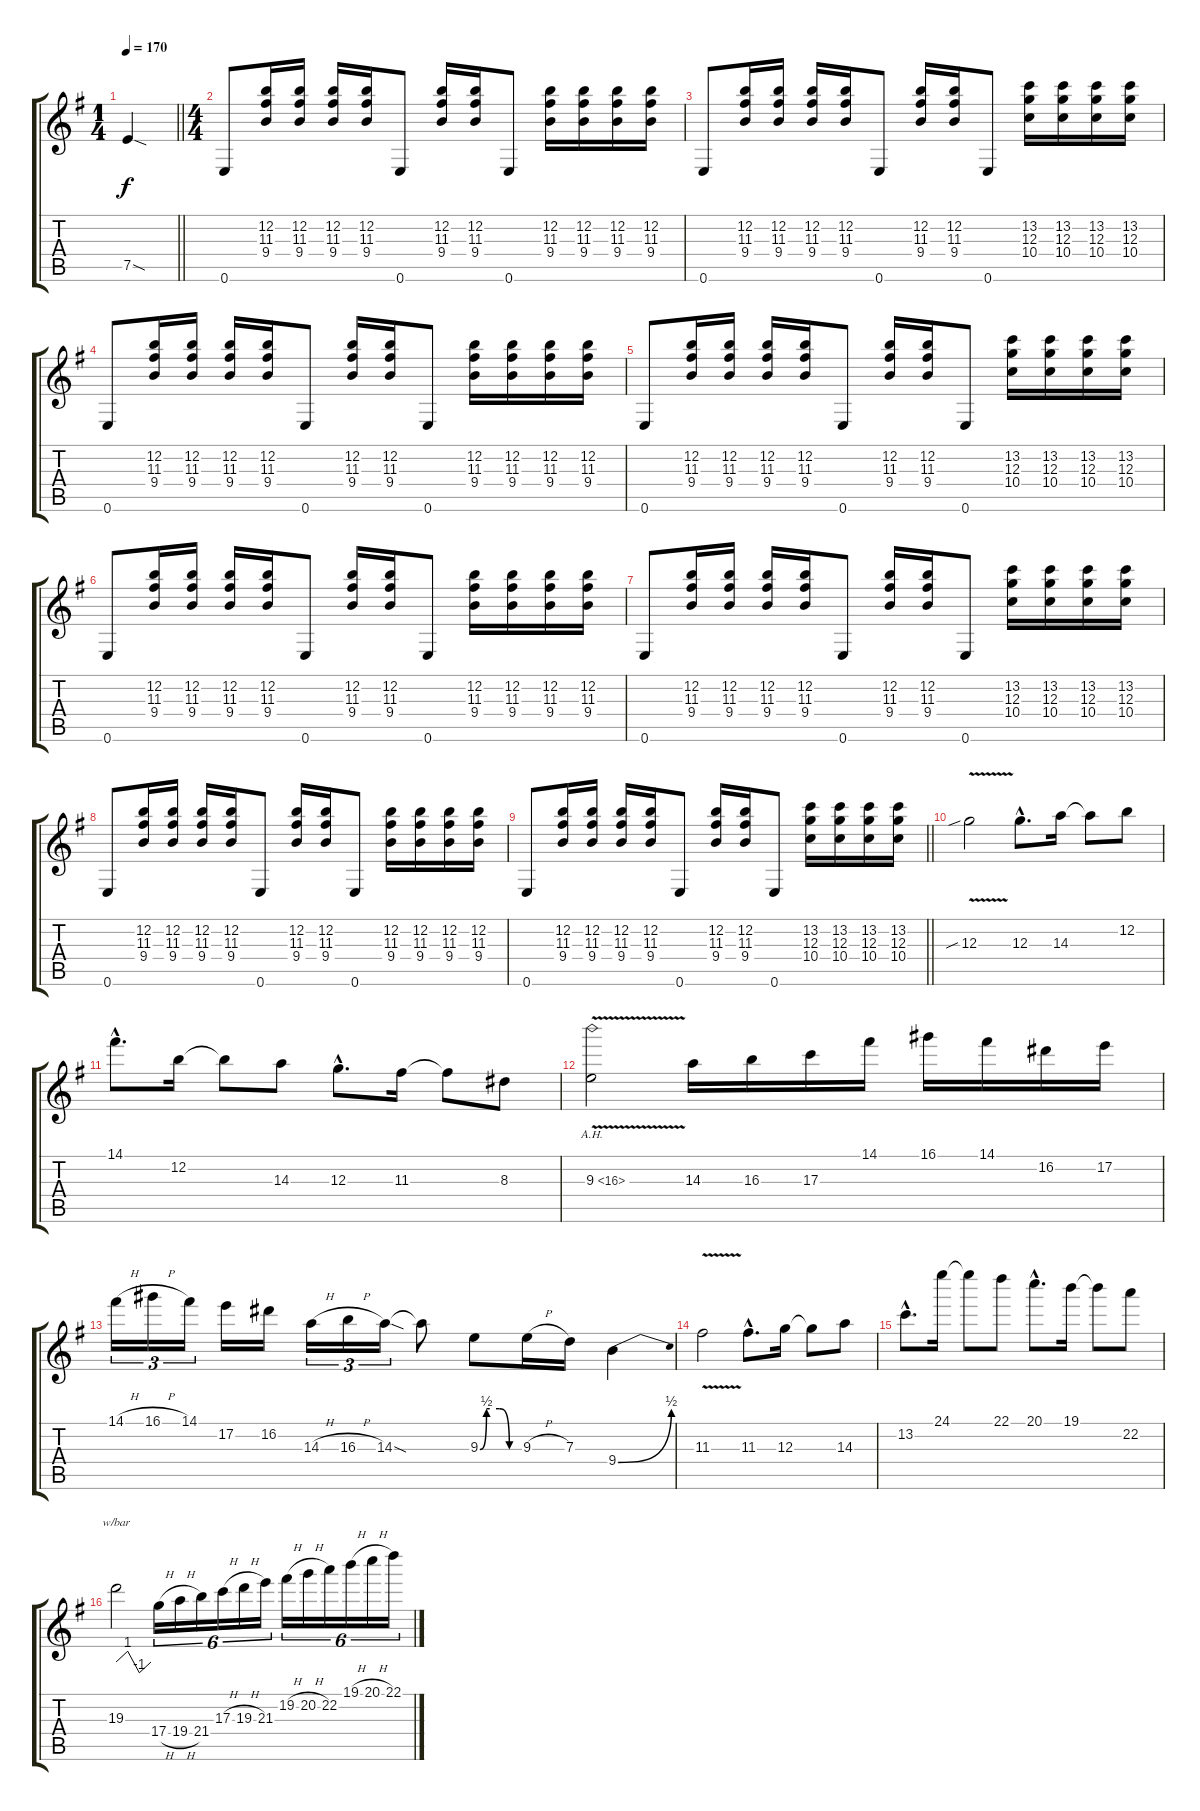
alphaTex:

\track "" {instrument distortionguitar}
\staff {score tabs}
\tuning (E4 B3 G3 D3 A2 E2) {hide}
\ts (1 4)
\tempo 170
\clef g2
\barLineRight lightlight
\ks g
7.5{sod}.4{dy f instrument distortionguitar} |
\ts (4 4)
0.6.8 (12.2 11.3 9.4).16 (12.2 11.3 9.4).16 (12.2 11.3 9.4).16 (12.2 11.3 9.4).16 0.6.8 (12.2 11.3 9.4).16 (12.2 11.3 9.4).16 0.6.8 (12.2 11.3 9.4).16 (12.2 11.3 9.4).16 (12.2 11.3 9.4).16 (12.2 11.3 9.4).16 |
0.6.8 (12.2 11.3 9.4).16 (12.2 11.3 9.4).16 (12.2 11.3 9.4).16 (12.2 11.3 9.4).16 0.6.8 (12.2 11.3 9.4).16 (12.2 11.3 9.4).16 0.6.8 (13.2 12.3 10.4).16 (13.2 12.3 10.4).16 (13.2 12.3 10.4).16 (13.2 12.3 10.4).16 |
0.6.8 (12.2 11.3 9.4).16 (12.2 11.3 9.4).16 (12.2 11.3 9.4).16 (12.2 11.3 9.4).16 0.6.8 (12.2 11.3 9.4).16 (12.2 11.3 9.4).16 0.6.8 (12.2 11.3 9.4).16 (12.2 11.3 9.4).16 (12.2 11.3 9.4).16 (12.2 11.3 9.4).16 |
0.6.8 (12.2 11.3 9.4).16 (12.2 11.3 9.4).16 (12.2 11.3 9.4).16 (12.2 11.3 9.4).16 0.6.8 (12.2 11.3 9.4).16 (12.2 11.3 9.4).16 0.6.8 (13.2 12.3 10.4).16 (13.2 12.3 10.4).16 (13.2 12.3 10.4).16 (13.2 12.3 10.4).16 |
0.6.8 (12.2 11.3 9.4).16 (12.2 11.3 9.4).16 (12.2 11.3 9.4).16 (12.2 11.3 9.4).16 0.6.8 (12.2 11.3 9.4).16 (12.2 11.3 9.4).16 0.6.8 (12.2 11.3 9.4).16 (12.2 11.3 9.4).16 (12.2 11.3 9.4).16 (12.2 11.3 9.4).16 |
0.6.8 (12.2 11.3 9.4).16 (12.2 11.3 9.4).16 (12.2 11.3 9.4).16 (12.2 11.3 9.4).16 0.6.8 (12.2 11.3 9.4).16 (12.2 11.3 9.4).16 0.6.8 (13.2 12.3 10.4).16 (13.2 12.3 10.4).16 (13.2 12.3 10.4).16 (13.2 12.3 10.4).16 |
0.6.8 (12.2 11.3 9.4).16 (12.2 11.3 9.4).16 (12.2 11.3 9.4).16 (12.2 11.3 9.4).16 0.6.8 (12.2 11.3 9.4).16 (12.2 11.3 9.4).16 0.6.8 (12.2 11.3 9.4).16 (12.2 11.3 9.4).16 (12.2 11.3 9.4).16 (12.2 11.3 9.4).16 |
\barLineRight lightlight
0.6.8 (12.2 11.3 9.4).16 (12.2 11.3 9.4).16 (12.2 11.3 9.4).16 (12.2 11.3 9.4).16 0.6.8 (12.2 11.3 9.4).16 (12.2 11.3 9.4).16 0.6.8 (13.2 12.3 10.4).16 (13.2 12.3 10.4).16 (13.2 12.3 10.4).16 (13.2 12.3 10.4).16 |
12.3{v sib}.2 12.3{hac}.8{d} 14.3.16 14.3{t}.8 12.2.8 |
14.1{hac}.8{d} 12.2.16 12.2{t}.8 14.3.8 12.3{hac}.8{d} 11.3.16 11.3{t}.8 8.3.8 |
9.3{ah 7 v}.2 14.3.16 16.3.16 17.3.16 14.1.16 16.1.16 14.1.16 16.2.16 17.2.16 |
14.1{h}.16{tu (3 2)} 16.1{h}.16{tu (3 2)} 14.1.16{tu (3 2)} 17.2.16 16.2.16 14.3{h}.16{tu (3 2)} 16.3{h}.16{tu (3 2)} 14.3{sod}.16{tu (3 2)} 14.3{t}.8 9.3{be (custom 0 0 10 2 15 2 30 2 45 0 60 0)}.8 9.3{h}.16 7.3.16 9.4{be (bend 0 0 60 2)}.4 |
11.3{v}.2 11.3{hac}.8{d} 12.3.16 12.3{t}.8 14.3.8 |
13.2{hac}.8{d} 24.1.16 24.1{t}.8 22.1.8 20.1{hac}.8{d} 19.1.16 19.1{t}.8 22.2.8 |
19.3.2{tbe (custom default 0 0 20 4 40 -4 60 0)} 17.4{h}.16{tu (6 4)} 19.4{h}.16{tu (6 4)} 21.4.16{tu (6 4)} 17.3{h}.16{tu (6 4)} 19.3{h}.16{tu (6 4)} 21.3.16{tu (6 4)} 19.2{h}.16{tu (6 4)} 20.2{h}.16{tu (6 4)} 22.2.16{tu (6 4)} 19.1{h}.16{tu (6 4)} 20.1{h}.16{tu (6 4)} 22.1.16{tu (6 4)}
